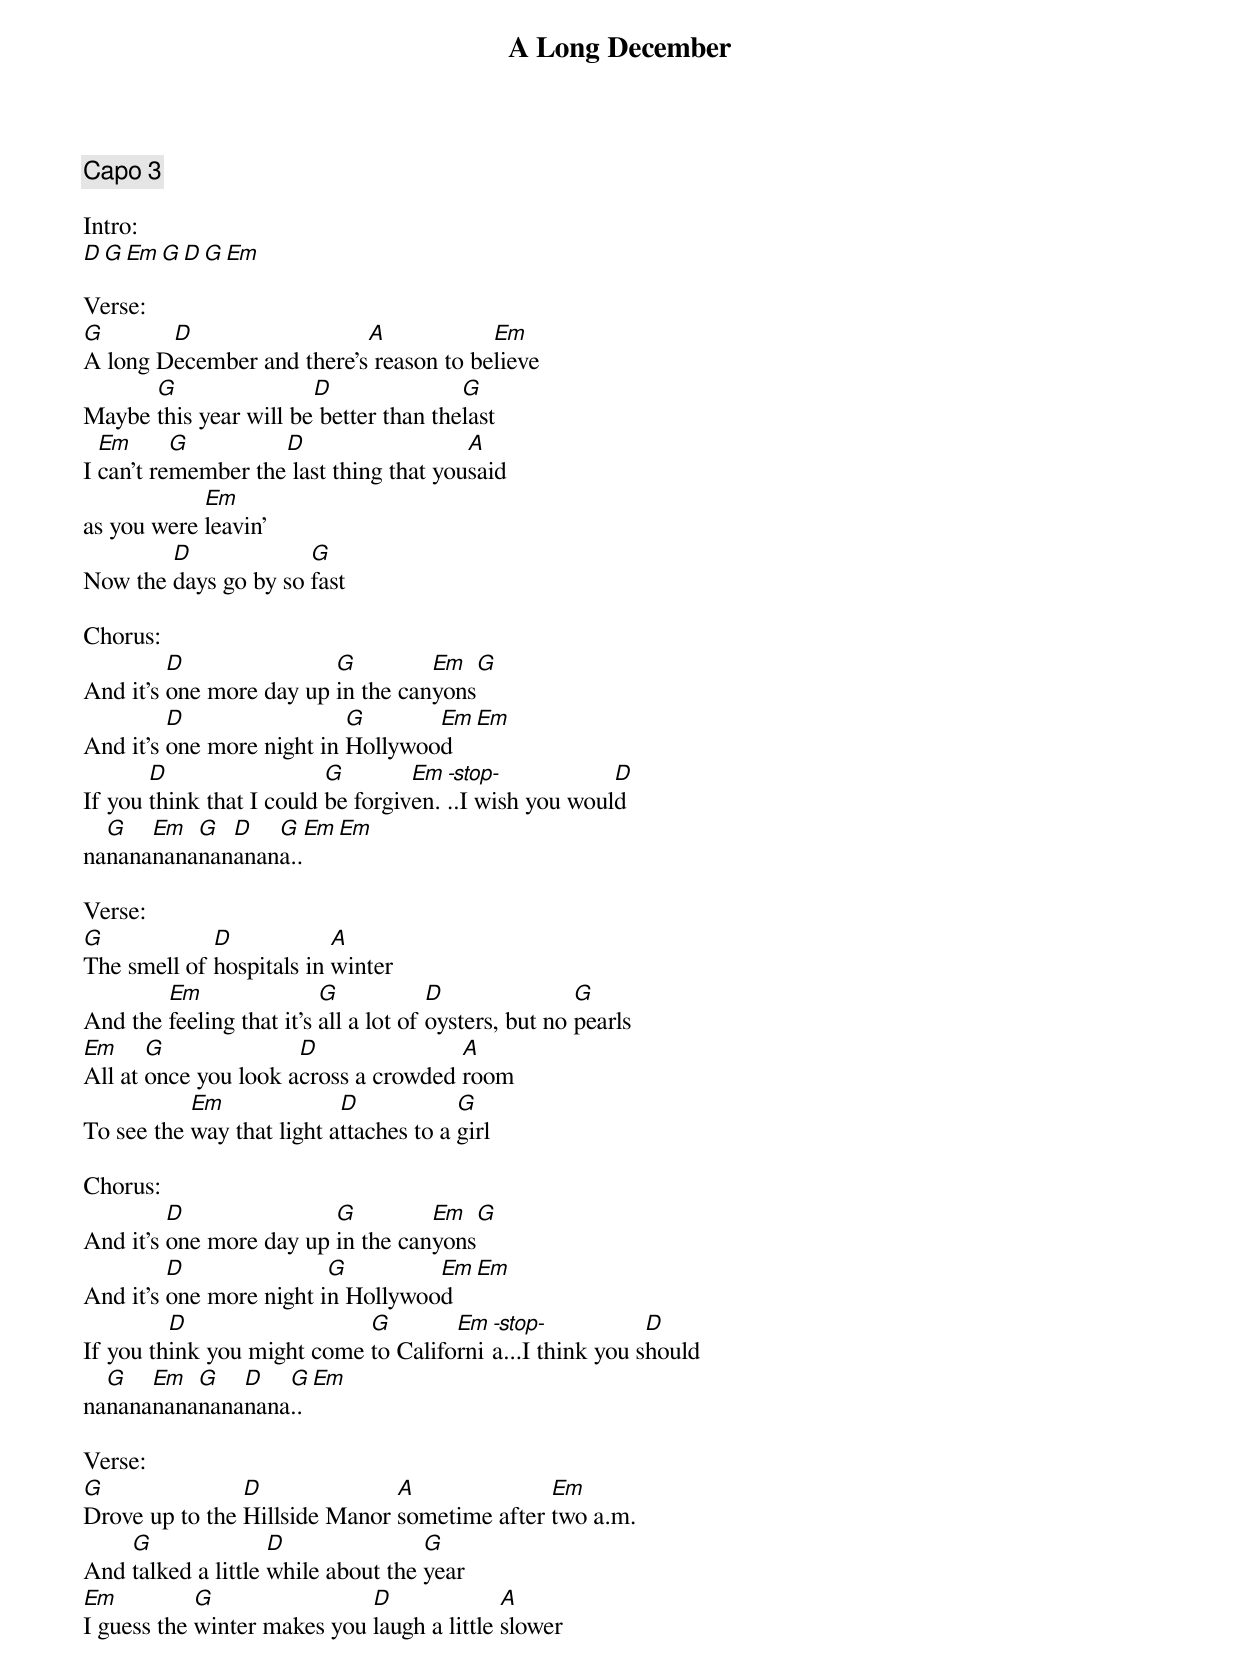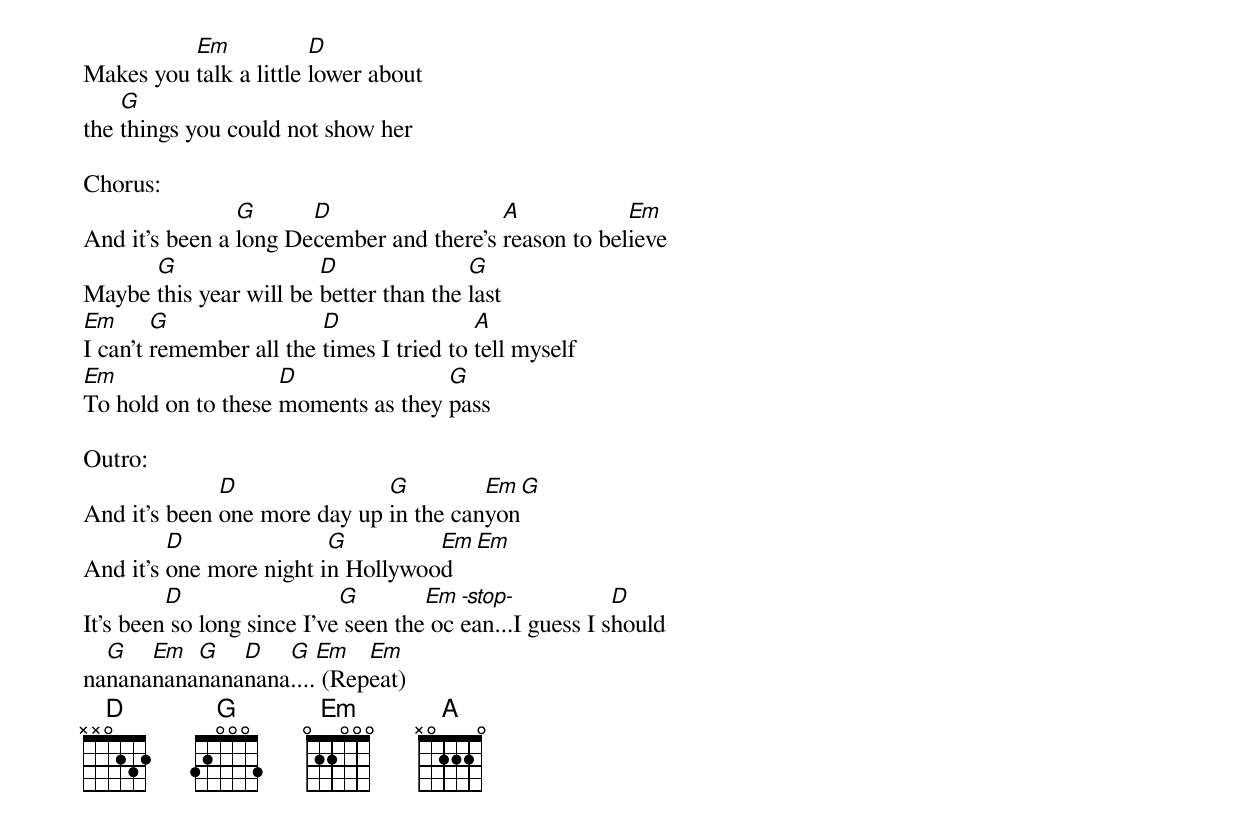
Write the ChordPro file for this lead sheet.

{title:A Long December}
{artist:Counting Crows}
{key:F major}
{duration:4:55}
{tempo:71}
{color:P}

{comment: Capo 3}

Intro:
[D][G][Em][G][D][G][Em]

Verse:
[G]A long D[D]ecember and there's[A] reason to be[Em]lieve
Maybe [G]this year will be[D] better than the[G]last
I [Em]can't re[G]member the[D] last thing that you[A]said
as you were [Em]leavin'
Now the [D]days go by so [G]fast

Chorus:
And it's [D]one more day up [G]in the can[Em]yons[G]
And it's [D]one more night in [G]Hollywoo[Em]d[Em]
If you [D]think that I could [G]be forgiv[Em]en.[-stop-]..I wish you woul[D]d
na[G]nana[Em]nana[G]nan[D]anan[G]a..[Em][Em]

Verse:
[G]The smell of [D]hospitals in [A]winter
And the [Em]feeling that it's [G]all a lot of [D]oysters, but no [G]pearls
[Em]All at [G]once you look a[D]cross a crowded [A]room
To see the [Em]way that light a[D]ttaches to a [G]girl

Chorus:
And it's [D]one more day up [G]in the can[Em]yons[G]
And it's [D]one more night i[G]n Hollywoo[Em]d[Em]
If you th[D]ink you might come [G]to Califo[Em]rni[-stop-]a...I think you s[D]hould
na[G]nana[Em]nana[G]nana[D]nana[G]..[Em]

Verse:
[G]Drove up to the [D]Hillside Manor [A]sometime after [Em]two a.m.
And [G]talked a little [D]while about the [G]year
[Em]I guess the [G]winter makes you [D]laugh a little [A]slower
Makes you [Em]talk a little [D]lower about
the [G]things you could not show her

Chorus:
And it's been a [G]long De[D]cember and there's [A]reason to bel[Em]ieve
Maybe [G]this year will be [D]better than the [G]last
[Em]I can't [G]remember all the [D]times I tried to [A]tell myself
[Em]To hold on to these [D]moments as they [G]pass

Outro:
And it's been [D]one more day up [G]in the can[Em]yon[G]
And it's [D]one more night i[G]n Hollywoo[Em]d[Em]
It's been[D] so long since I've[G] seen the[Em] oc[-stop-]ean...I guess I s[D]hould
na[G]nana[Em]nana[G]nana[D]nana[G]....[Em] (Rep[Em]eat)
